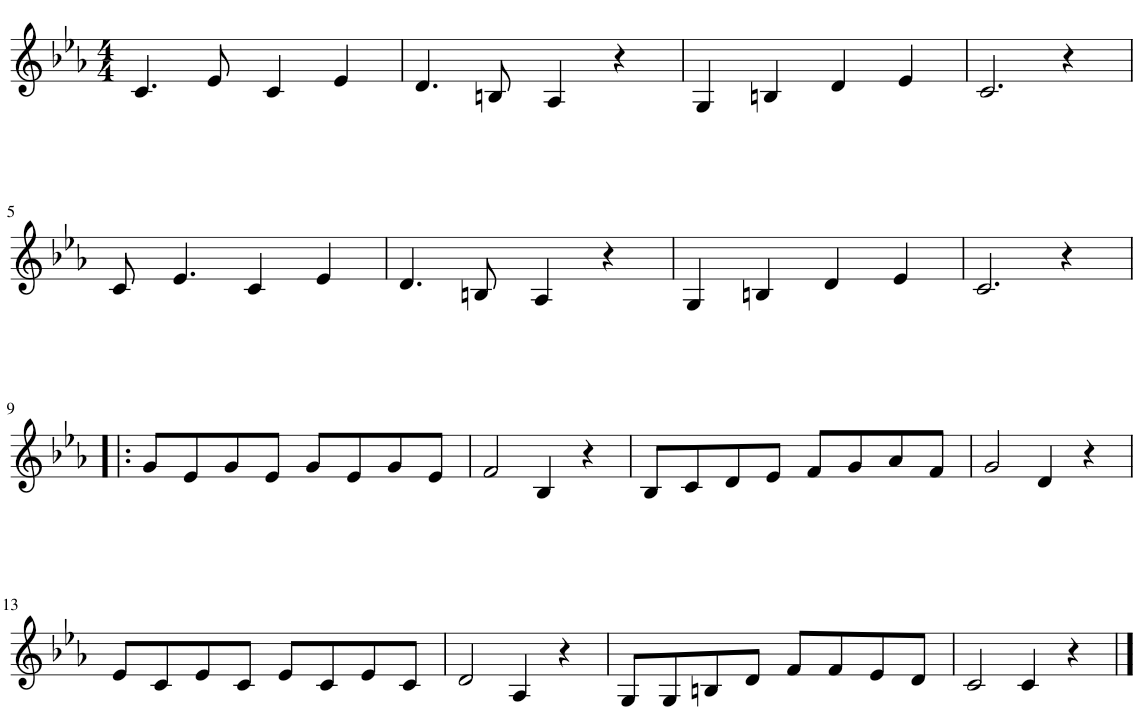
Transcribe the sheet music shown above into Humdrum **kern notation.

**kern
*part1
*staff1
*I"Voice
*clefG2
*k[b-e-a-]
*M4/4
=1
4.c/
8e-/
4c/
4e-/
=2
4.d/
8Bn/
4A-/
4r
=3
4G/
4Bn/
4d/
4e-/
=4
2.c/
4r
!!LO:LB:g=z
=5
8c/
4.e-/
4c/
4e-/
=6
4.d/
8Bn/
4A-/
4r
=7
4G/
4Bn/
4d/
4e-/
=8
2.c/
4r
!!LO:LB:g=z
=9!|:
8g/L
8e-/
8g/
8e-/J
8g/L
8e-/
8g/
8e-/J
=10
2f/
4B-/
4r
=11
8B-/L
8c/
8d/
8e-/J
8f/L
8g/
8a-/
8f/J
=12
2g/
4d/
4r
!!LO:LB:g=z
=13
8e-/L
8c/
8e-/
8c/J
8e-/L
8c/
8e-/
8c/J
=14
2d/
4A-/
4r
=15
8G/L
8G/
8Bn/
8d/J
8f/L
8f/
8e-/
8d/J
=16
2c/
4c/
4r
==
*-
